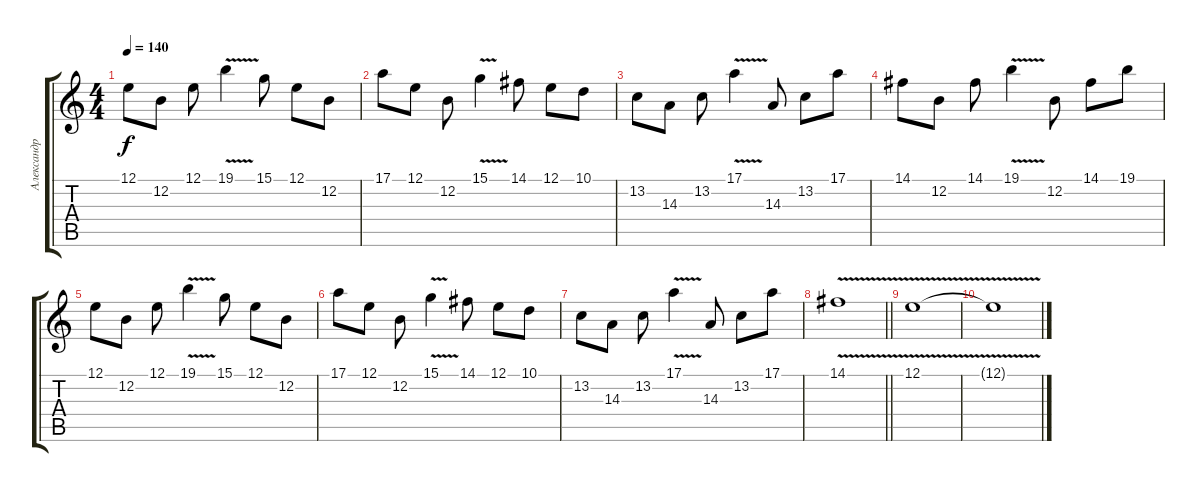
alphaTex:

\track ("Александр \"Wish\" Андрюхин" "Александр ") {instrument lead2sawtooth}
\staff {score tabs}
\tuning (E4 B3 G3 D3 A2 E2) {hide}
\ts (4 4)
\tempo 140
\clef g2
\ks c
12.1.8{dy f} 12.2.8 12.1.8 19.1{v}.4 15.1.8 12.1.8 12.2.8 |
17.1.8 12.1.8 12.2.8 15.1{v}.4 14.1.8 12.1.8 10.1.8 |
13.2.8 14.3.8 13.2.8 17.1{v}.4 14.3.8 13.2.8 17.1.8 |
14.1.8 12.2.8 14.1.8 19.1{v}.4 12.2.8 14.1.8 19.1.8 |
12.1.8 12.2.8 12.1.8 19.1{v}.4 15.1.8 12.1.8 12.2.8 |
17.1.8 12.1.8 12.2.8 15.1{v}.4 14.1.8 12.1.8 10.1.8 |
13.2.8 14.3.8 13.2.8 17.1{v}.4 14.3.8 13.2.8 17.1.8 |
\barLineRight lightlight
14.1{v}.1 |
12.1{v}.1 |
12.1{t}.1
